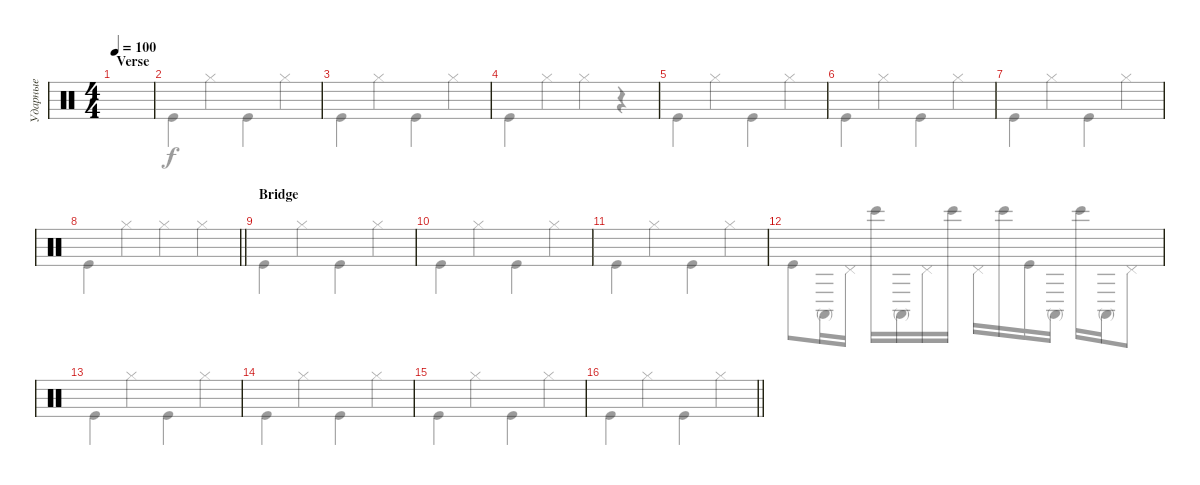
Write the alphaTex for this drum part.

\track ("Ударные" "Ударные") {instrument percussion}
\staff {score}
\articulation defaults
\voice
\ts (4 4)
\section ("" "Verse")
\tempo 100
\clef neutral
\ks c
|
|
|
|
|
|
|
\barLineRight lightlight
|
\section ("" "Bridge")
|
|
|
|
|
|
|
\barLineRight lightlight
\voice
\clef neutral
\ks c "Kick (hit)".4{dy f} "Hi-Hat (closed)".4 "Kick (hit)".4 "Hi-Hat (closed)".4
|
"Kick (hit)".4 "Hi-Hat (closed)".4 "Kick (hit)".4 "Hi-Hat (closed)".4 |
"Kick (hit)".4 "Hi-Hat (closed)".4 "Kick (hit)".4 "Hi-Hat (closed)".4 |
"Kick (hit)".4 "Hi-Hat (closed)".4 "Hi-Hat (closed)".4 r.4 |
"Kick (hit)".4 "Hi-Hat (closed)".4 "Kick (hit)".4 "Hi-Hat (closed)".4 |
"Kick (hit)".4 "Hi-Hat (closed)".4 "Kick (hit)".4 "Hi-Hat (closed)".4 |
"Kick (hit)".4 "Hi-Hat (closed)".4 "Kick (hit)".4 "Hi-Hat (closed)".4 |
\barLineRight lightlight "Kick (hit)".4 "Hi-Hat (closed)".4 "Hi-Hat (closed)".4 "Hi-Hat (closed)".4
|
"Kick (hit)".4 "Hi-Hat (closed)".4 "Kick (hit)".4 "Hi-Hat (closed)".4 |
"Kick (hit)".4 "Hi-Hat (closed)".4 "Kick (hit)".4 "Hi-Hat (closed)".4 |
"Kick (hit)".4 "Hi-Hat (closed)".4 "Kick (hit)".4 "Hi-Hat (closed)".4 |
"Kick (hit)".8 "Conga high (mute)".16 "Pedal Hi-Hat (hit)".16 "Bongo High (hit)".16 "Conga high (mute)".16 "Pedal Hi-Hat (hit)".16 "Bongo High (hit)".16 "Pedal Hi-Hat (hit)".16 "Bongo High (hit)".16 "Kick (hit)".16 "Conga high (mute)".16 "Bongo High (hit)".16 "Conga high (mute)".16 "Pedal Hi-Hat (hit)".8 |
"Kick (hit)".4 "Hi-Hat (closed)".4 "Kick (hit)".4 "Hi-Hat (closed)".4 |
"Kick (hit)".4 "Hi-Hat (closed)".4 "Kick (hit)".4 "Hi-Hat (closed)".4 |
"Kick (hit)".4 "Hi-Hat (closed)".4 "Kick (hit)".4 "Hi-Hat (closed)".4 |
\barLineRight lightlight
